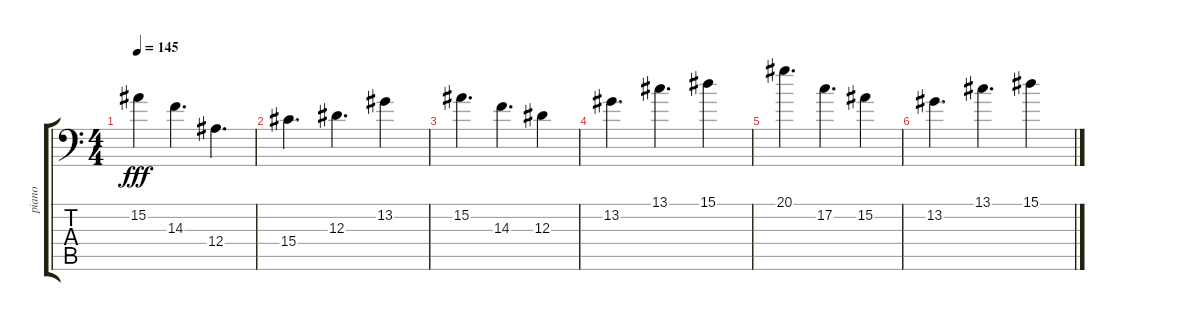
\track ("piano" "piano") {instrument brightacousticpiano}
\staff {score tabs}
\tuning (C4 G3 Eb3 Bb2 F2 Bb1) {hide}
\ts (4 4)
\tempo 145
\clef f4
\ks c
15.2{t}.4{dy fff} 14.3.4{d} 12.4.4{d} |
15.4.4{d} 12.3.4{d} 13.2.4 |
15.2.4{d} 14.3.4{d} 12.3.4 |
13.2.4{d} 13.1.4{d} 15.1.4 |
20.1.4{d} 17.2.4{d} 15.2.4 |
13.2.4{d} 13.1.4{d} 15.1.4
